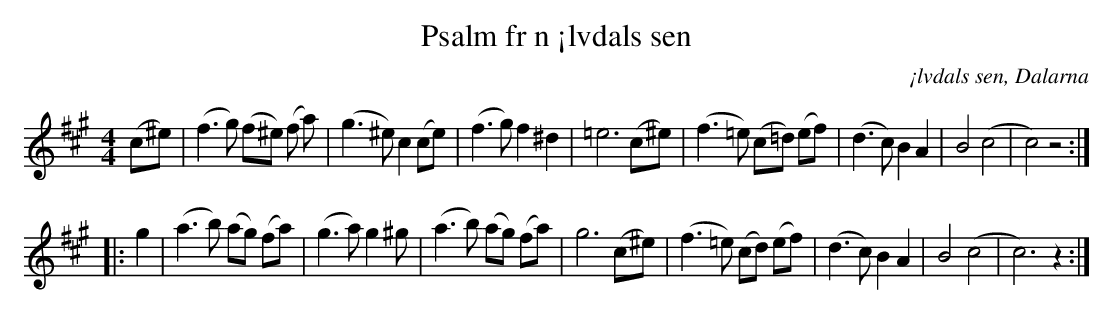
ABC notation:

X:1
T:Psalm fr n ¡lvdals sen
O:¡lvdals sen, Dalarna
M:4/4
L:1/8
K:A
 (c^e) | (f3 g) (f^e) (f a) | (g3 ^e) c2 (ce) | (f3 g) f2 ^d2 | =e6 (c^e) | (f3=e) (c=d) (ef) | (d3c) B2 A2 | B4(c4 | c4) z4 :|]
|: g2 | (a3b) (ag) (fa) | (g3a) g2 ^g | (a3 b) (ag) (fa) | g6 (c^e) | (f3 =e) (cd) (ef) | (d3 c) B2 A2 | B4 (c4| c6) z2 :|]
